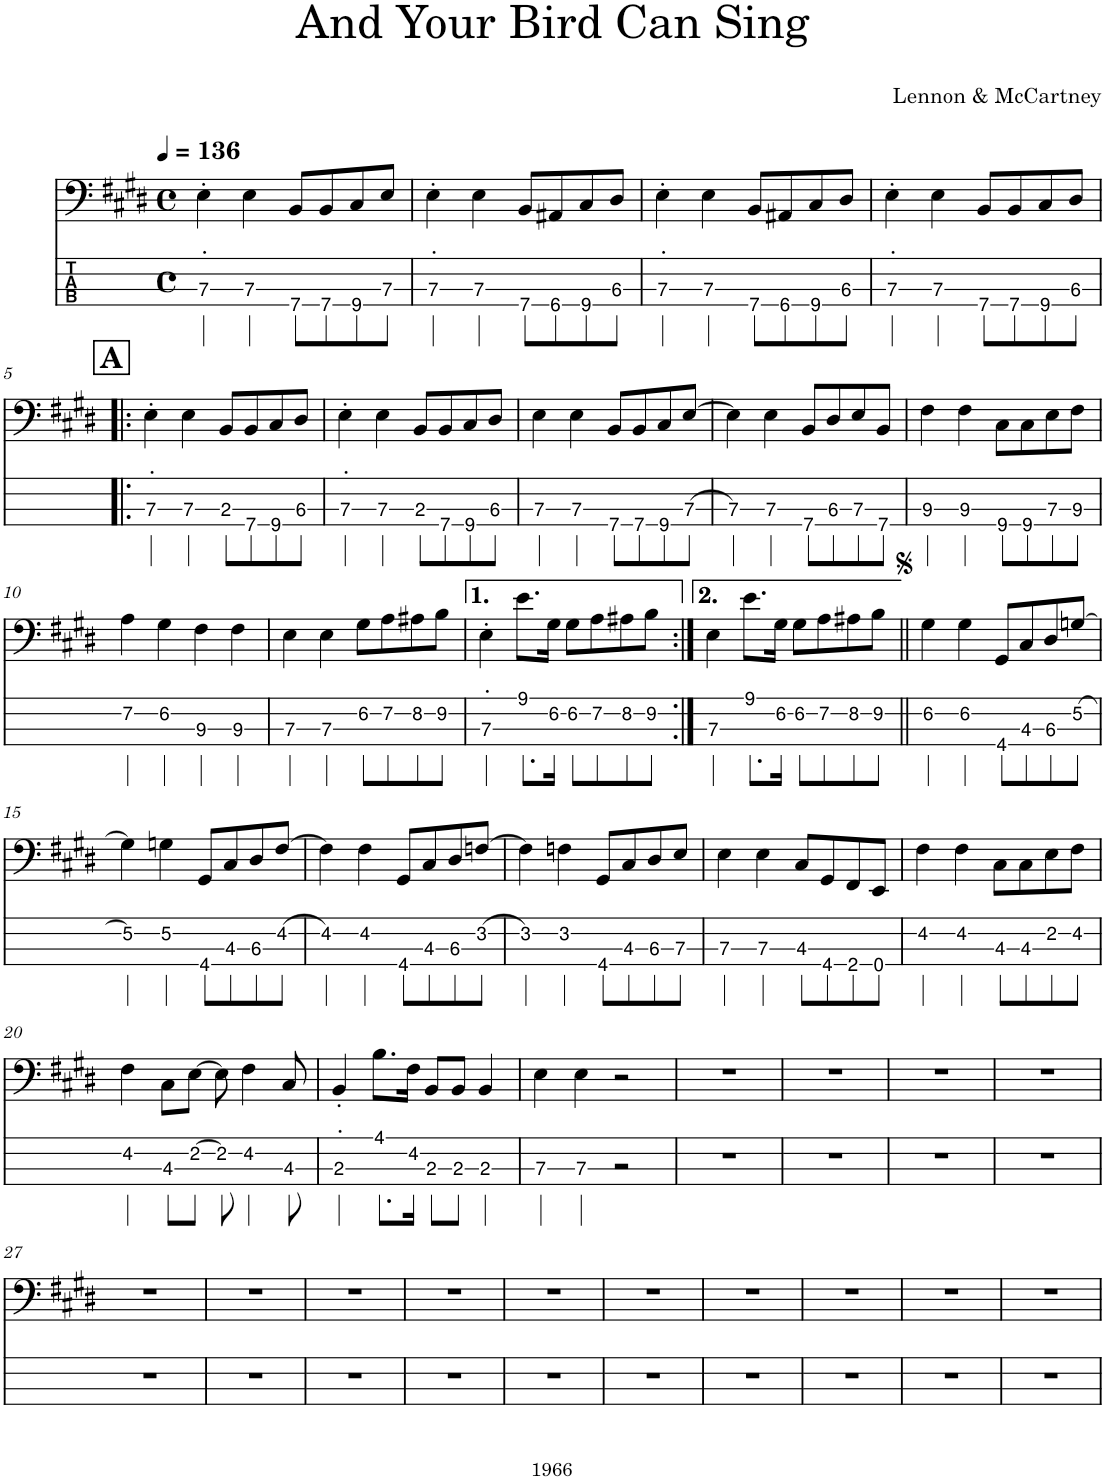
**kern	**kern
*part1	*part1
*staff2	*staff1
*I"Electric Bass	*
*I'El. B.	*
*stria4	*
*	*clefF4
*Trd7c12	*Trd7c12
*k[f#c#g#d#]	*k[f#c#g#d#]
*M4/4	*M4/4
*met(c)	*met(c)
=1	=1
4E'\	4E'\
4E\	4E\
8BB\L	8BB/L
8BB\	8BB/
8C#\	8C#/
8E\J	8E/J
=2	=2
4E'\	4E'\
4E\	4E\
8BB\L	8BB/L
8AA#\	8AA#X/
8C#\	8C#/
8D#\J	8D#/J
=3	=3
4E'\	4E'\
4E\	4E\
8BB\L	8BB/L
8AA#\	8AA#X/
8C#\	8C#/
8D#\J	8D#/J
=4	=4
4E'\	4E'\
4E\	4E\
8BB\L	8BB/L
8BB\	8BB/
8C#\	8C#/
8D#\J	8D#/J
!!LO:LB:g=z
=5!|:	=5!|:
4E'\	4E'\
4E\	4E\
8BB\L	8BB/L
8BB\	8BB/
8C#\	8C#/
8D#\J	8D#/J
=6	=6
4E'\	4E'\
4E\	4E\
8BB\L	8BB/L
8BB\	8BB/
8C#\	8C#/
8D#\J	8D#/J
=7	=7
4E\	4E\
4E\	4E\
8BB\L	8BB/L
8BB\	8BB/
8C#\	8C#/
[8E\J	[8E/J
=8	=8
4E\]	4E\]
4E\	4E\
8BB\L	8BB/L
8D#\	8D#/
8E\	8E/
8BB\J	8BB/J
=9	=9
4F#\	4F#\
4F#\	4F#\
8C#\L	8C#\L
8C#\	8C#\
8E\	8E\
8F#\J	8F#\J
!!LO:LB:g=z
=10	=10
4A\	4A\
4G#\	4G#\
4F#\	4F#\
4F#\	4F#\
=11	=11
4E\	4E\
4E\	4E\
8G#\L	8G#\L
8A\	8A\
8A#\	8A#X\
8B\J	8B\J
=12	=12
4E'\	4E'\
8.e\L	8.e\L
16G#\Jk	16G#\Jk
8G#\L	8G#\L
8A\	8A\
8A#\	8A#X\
8B\J	8B\J
=13:|!	=13:|!
4E\	4E\
8.e\L	8.e\L
16G#\Jk	16G#\Jk
8G#\L	8G#\L
8A\	8A\
8A#\	8A#X\
8B\J	8B\J
=14||	=14||
4G#\	4G#\
4G#\	4G#\
8GG#\L	8GG#/L
8C#\	8C#/
8D#\	8D#/
[8G\J	[8Gn/J
!!LO:LB:g=z
=15	=15
4G\]	4G\]
4G\	4Gn\
8GG#\L	8GG#/L
8C#\	8C#/
8D#\	8D#/
[8F#\J	[8F#/J
=16	=16
4F#\]	4F#\]
4F#\	4F#\
8GG#\L	8GG#/L
8C#\	8C#/
8D#\	8D#/
[8F\J	[8Fn/J
=17	=17
4F\]	4F\]
4F\	4Fn\
8GG#\L	8GG#/L
8C#\	8C#/
8D#\	8D#/
8E\J	8E/J
=18	=18
4E\	4E\
4E\	4E\
8C#\L	8C#/L
8GG#\	8GG#/
8FF#\	8FF#/
8EE\J	8EE/J
=19	=19
4F#\	4F#\
4F#\	4F#\
8C#\L	8C#\L
8C#\	8C#\
8E\	8E\
8F#\J	8F#\J
!!LO:LB:g=z
=20	=20
4F#\	4F#\
8C#\L	8C#\L
[8E\J	[8E\J
8E\]	8E\]
4F#\	4F#\
8C#\	8C#/
=21	=21
4BB'\	4BB'/
8.B\L	8.B\L
16F#\Jk	16F#\Jk
8BB\L	8BB/L
8BB\J	8BB/J
4BB\	4BB/
=22	=22
4E\	4E\
4E\	4E\
2r	2r
=23	=23
1r	1r
=24	=24
1r	1r
=25	=25
1r	1r
=26	=26
1r	1r
!!LO:LB:g=z
=27	=27
1r	1r
=28	=28
1r	1r
=29	=29
1r	1r
=30	=30
1r	1r
=31	=31
1r	1r
=32	=32
1r	1r
=33	=33
1r	1r
=34	=34
1r	1r
=35	=35
1r	1r
=36	=36
1r	1r
=	=
*-	*-
